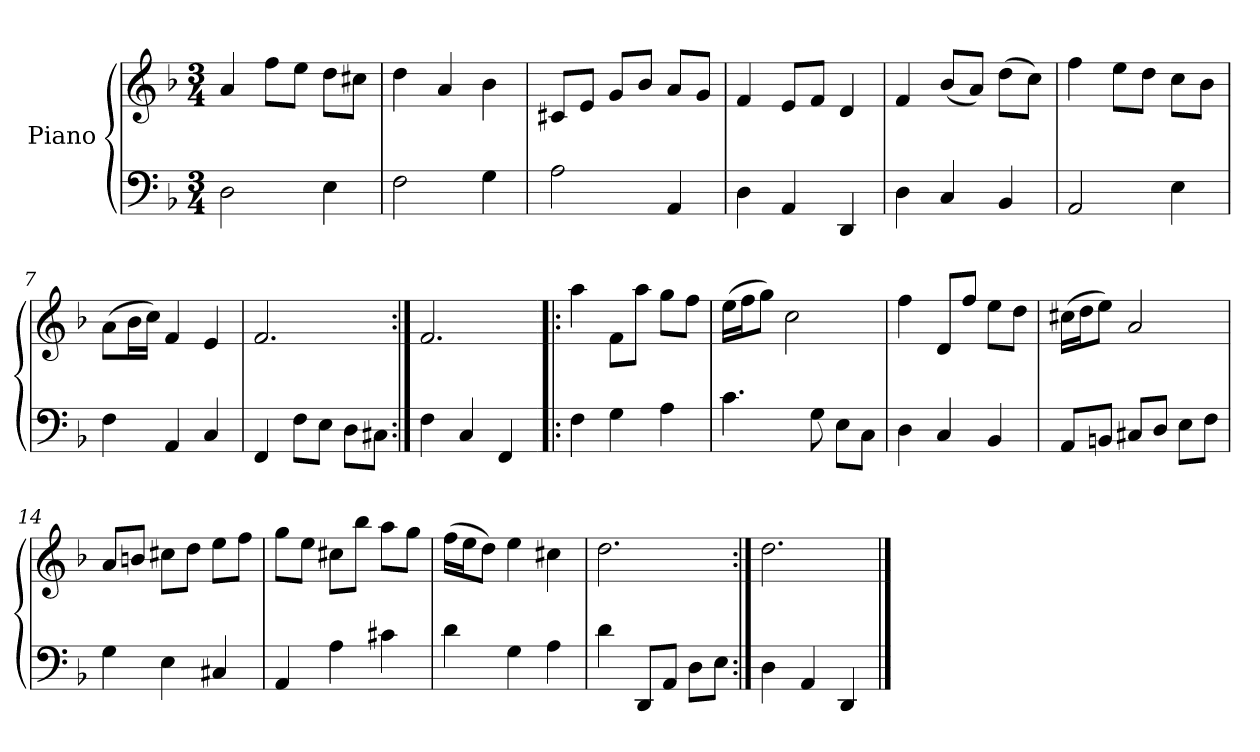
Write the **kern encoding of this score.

**kern	**kern
*part1	*part1
*staff2	*staff1
*I"Piano	*
*clefF4	*clefG2
*k[b-]	*k[b-]
*M3/4	*M3/4
=1	=1
2D\	4a/
.	8ff\L
.	8ee\J
4E\	8dd\L
.	8cc#X\J
=2	=2
2F\	4dd\
.	4a/
4G\	4b-\
=3	=3
2A\	8c#X/L
.	8e/J
.	8g/L
.	8b-/J
4AA/	8a/L
.	8g/J
=4	=4
4D\	4f/
4AA/	8e/L
.	8f/J
4DD/	4d/
!!LO:LB:g=z
=5	=5
4D\	4f/
4C/	(<8b-/L
.	8a/J)
4BB-/	(>8dd\L
.	8cc\J)
=6	=6
2AA/	4ff\
.	8ee\L
.	8dd\J
4E\	8cc\L
.	8b-\J
=7	=7
4F\	(>8a\L
.	16b-\L
.	16cc\JJ)
4AA/	4f/
4C/	4e/
=8	=8
4FF/	2.f/
8F\L	.
8E\J	.
8D\L	.
8C#X\J	.
=9:|!	=9:|!
4F\	2.f/
4C/	.
4FF/	.
!!LO:LB:g=z
=10!|:	=10!|:
4F\	4aa\
4G\	8f\L
.	8aa\J
4A\	8gg\L
.	8ff\J
=11	=11
4.c\	(>16ee\LL
.	16ff\J
.	8gg\J)
.	2cc\
8G\	.
8E\L	.
8C\J	.
=12	=12
4D\	4ff\
4C/	8d/L
.	8ff/J
4BB-/	8ee\L
.	8dd\J
=13	=13
8AA/L	(>16cc#X\LL
.	16dd\J
8BBn/J	8ee\J)
8C#X/L	2a/
8D/J	.
8E\L	.
8F\J	.
!!LO:LB:g=z
=14	=14
4G\	8a/L
.	8bn/J
4E\	8cc#X\L
.	8dd\J
4C#X/	8ee\L
.	8ff\J
=15	=15
4AA/	8gg\L
.	8ee\J
4A\	8cc#X\L
.	8bb-\J
4c#X\	8aa\L
.	8gg\J
=16	=16
4d\	(>16ff\LL
.	16ee\J
.	8dd\J)
4G\	4ee\
4A\	4cc#X\
=17	=17
4d\	2.dd\
8DD/L	.
8AA/J	.
8D\L	.
8E\J	.
=18:|!	=18:|!
4D\	2.dd\
4AA/	.
4DD/	.
==	==
*-	*-
